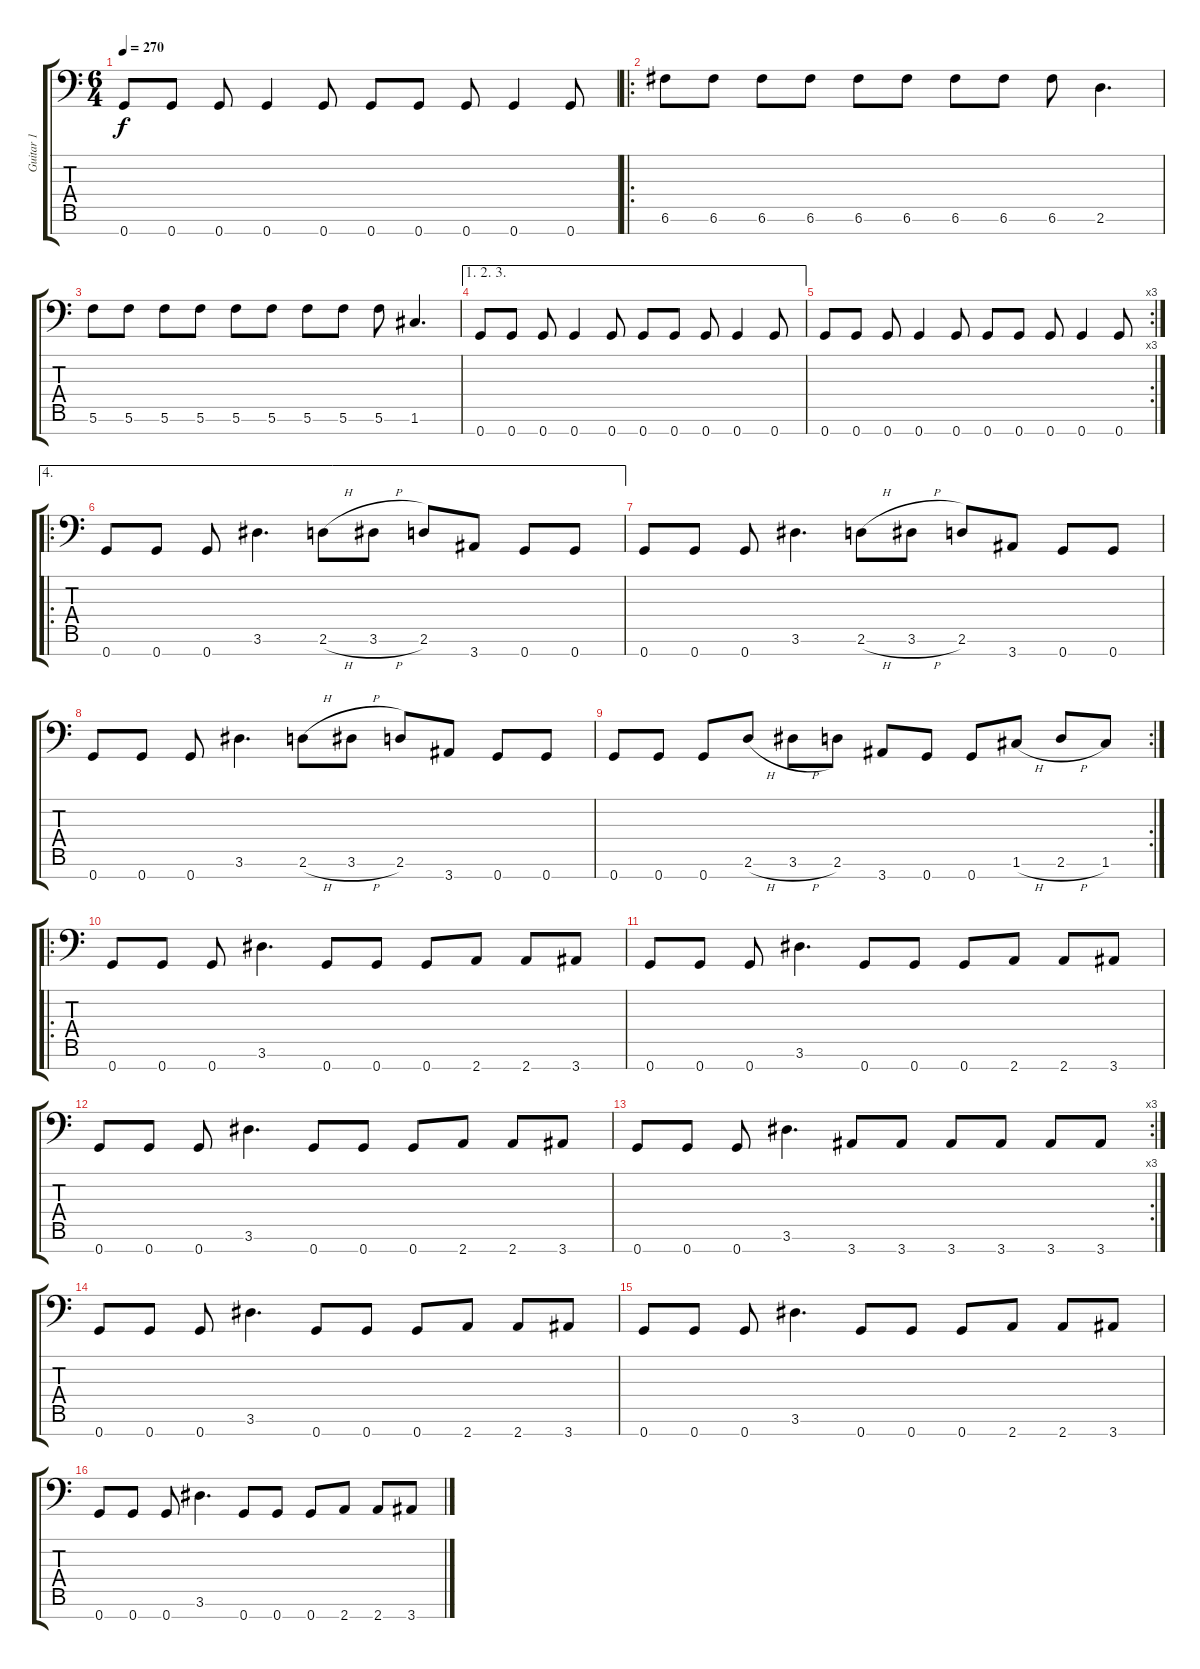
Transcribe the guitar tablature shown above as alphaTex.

\track ("Guitar 1" "Guitar 1") {instrument overdrivenguitar}
\staff {score tabs}
\tuning (E4 C4 G3 C3 G2 C2 G1) {hide}
\ts (6 4)
\tempo 270
\clef f4
\ks c
0.7.8{dy f} 0.7.8 0.7.8 0.7.4 0.7.8 0.7.8 0.7.8 0.7.8 0.7.4 0.7.8 |
\ro
6.6.8 6.6.8 6.6.8 6.6.8 6.6.8 6.6.8 6.6.8 6.6.8 6.6.8 2.6.4{d} |
5.6.8 5.6.8 5.6.8 5.6.8 5.6.8 5.6.8 5.6.8 5.6.8 5.6.8 1.6.4{d} |
\ae (1 2 3)
0.7.8 0.7.8 0.7.8 0.7.4 0.7.8 0.7.8 0.7.8 0.7.8 0.7.4 0.7.8 |
\rc 3
0.7.8 0.7.8 0.7.8 0.7.4 0.7.8 0.7.8 0.7.8 0.7.8 0.7.4 0.7.8 |
\ae 4
\ro
0.7.8 0.7.8 0.7.8 3.6.4{d} 2.6{h}.8 3.6{h}.8 2.6.8 3.7.8 0.7.8 0.7.8 |
0.7.8 0.7.8 0.7.8 3.6.4{d} 2.6{h}.8 3.6{h}.8 2.6.8 3.7.8 0.7.8 0.7.8 |
0.7.8 0.7.8 0.7.8 3.6.4{d} 2.6{h}.8 3.6{h}.8 2.6.8 3.7.8 0.7.8 0.7.8 |
\rc 2
0.7.8 0.7.8 0.7.8 2.6{h}.8 3.6{h}.8 2.6.8 3.7.8 0.7.8 0.7.8 1.6{h}.8 2.6{h}.8 1.6.8 |
\ro
0.7.8 0.7.8 0.7.8 3.6.4{d} 0.7.8 0.7.8 0.7.8 2.7.8 2.7.8 3.7.8 |
0.7.8 0.7.8 0.7.8 3.6.4{d} 0.7.8 0.7.8 0.7.8 2.7.8 2.7.8 3.7.8 |
0.7.8 0.7.8 0.7.8 3.6.4{d} 0.7.8 0.7.8 0.7.8 2.7.8 2.7.8 3.7.8 |
\rc 3
0.7.8 0.7.8 0.7.8 3.6.4{d} 3.7.8 3.7.8 3.7.8 3.7.8 3.7.8 3.7.8 |
0.7.8 0.7.8 0.7.8 3.6.4{d} 0.7.8 0.7.8 0.7.8 2.7.8 2.7.8 3.7.8 |
0.7.8 0.7.8 0.7.8 3.6.4{d} 0.7.8 0.7.8 0.7.8 2.7.8 2.7.8 3.7.8 |
0.7.8 0.7.8 0.7.8 3.6.4{d} 0.7.8 0.7.8 0.7.8 2.7.8 2.7.8 3.7.8
